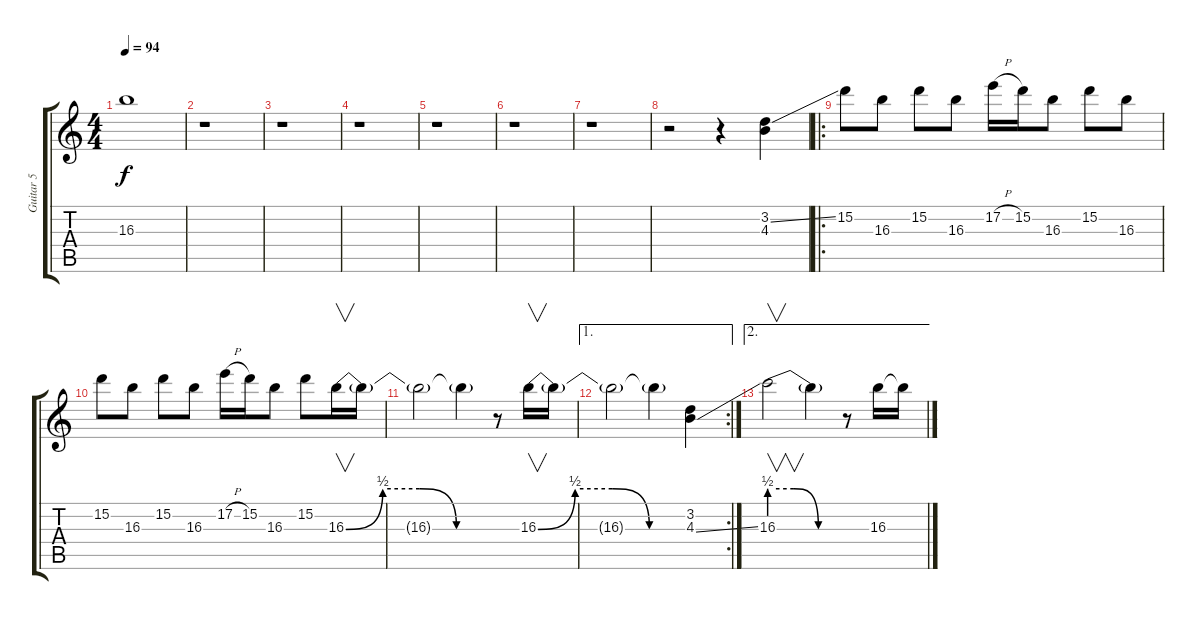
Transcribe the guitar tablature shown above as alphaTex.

\track ("Guitar 5" "Guitar 5") {instrument distortionguitar}
\staff {score tabs}
\tuning (E4 B3 G3 D3 A2 E2) {hide}
\ts (4 4)
\tempo 94
\clef g2
\ks c
16.3{t}.1{dy f} |
r.1 |
r.1 |
r.1 |
r.1 |
r.1 |
r.1 |
r.2 r.4 (3.2{ss} 4.3).4 |
\ro
15.2.8 16.3.8 15.2.8 16.3.8 17.2{h}.16 15.2.16 16.3.8 15.2.8 16.3.8 |
15.2.8 16.3.8 15.2.8 16.3.8 17.2{h}.16 15.2.16 16.3.8 15.2.8 16.3{be (custom 0 0 15 2 30 2 45 0 60 0)}.16{v} 16.3{t}.16 |
16.3{t}.2 16.3{t}.4 r.8 16.3{be (custom 0 0 15 2 30 2 45 0 60 0)}.16{v} 16.3{t}.16 |
\ae 1
\rc 2
16.3{t}.2 16.3{t}.4 (3.2 4.3{ss}).4 |
\ae 2
16.3{be (custom 0 2 20 2 40 0 60 0)}.2{v} 16.3{t}.4 r.8 16.3.16 16.3{t}.16
